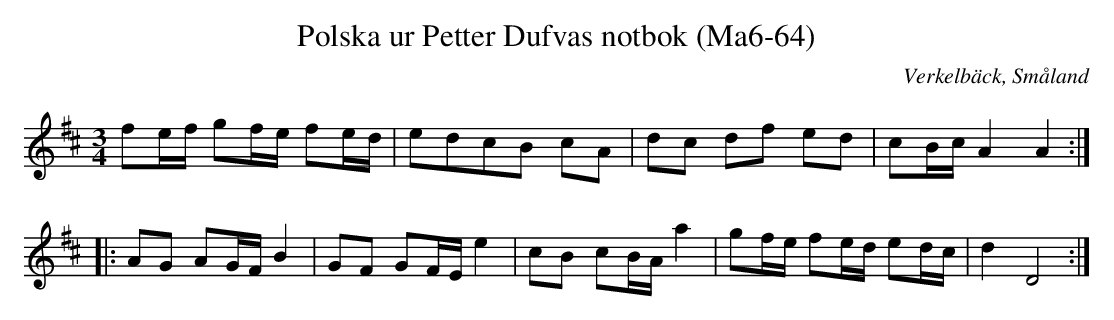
X:1
T:Polska ur Petter Dufvas notbok (Ma6-64)
O:Verkelbäck, Småland
M:3/4
L:1/8
K:D
fe/f/ gf/e/ fe/d/|edcB cA|dc df ed|cB/c/ A2 A2:|
|:AG AG/F/ B2|GF GF/E/ e2|cB cB/A/ a2|gf/e/ fe/d/ ed/c/|d2 D4:|
